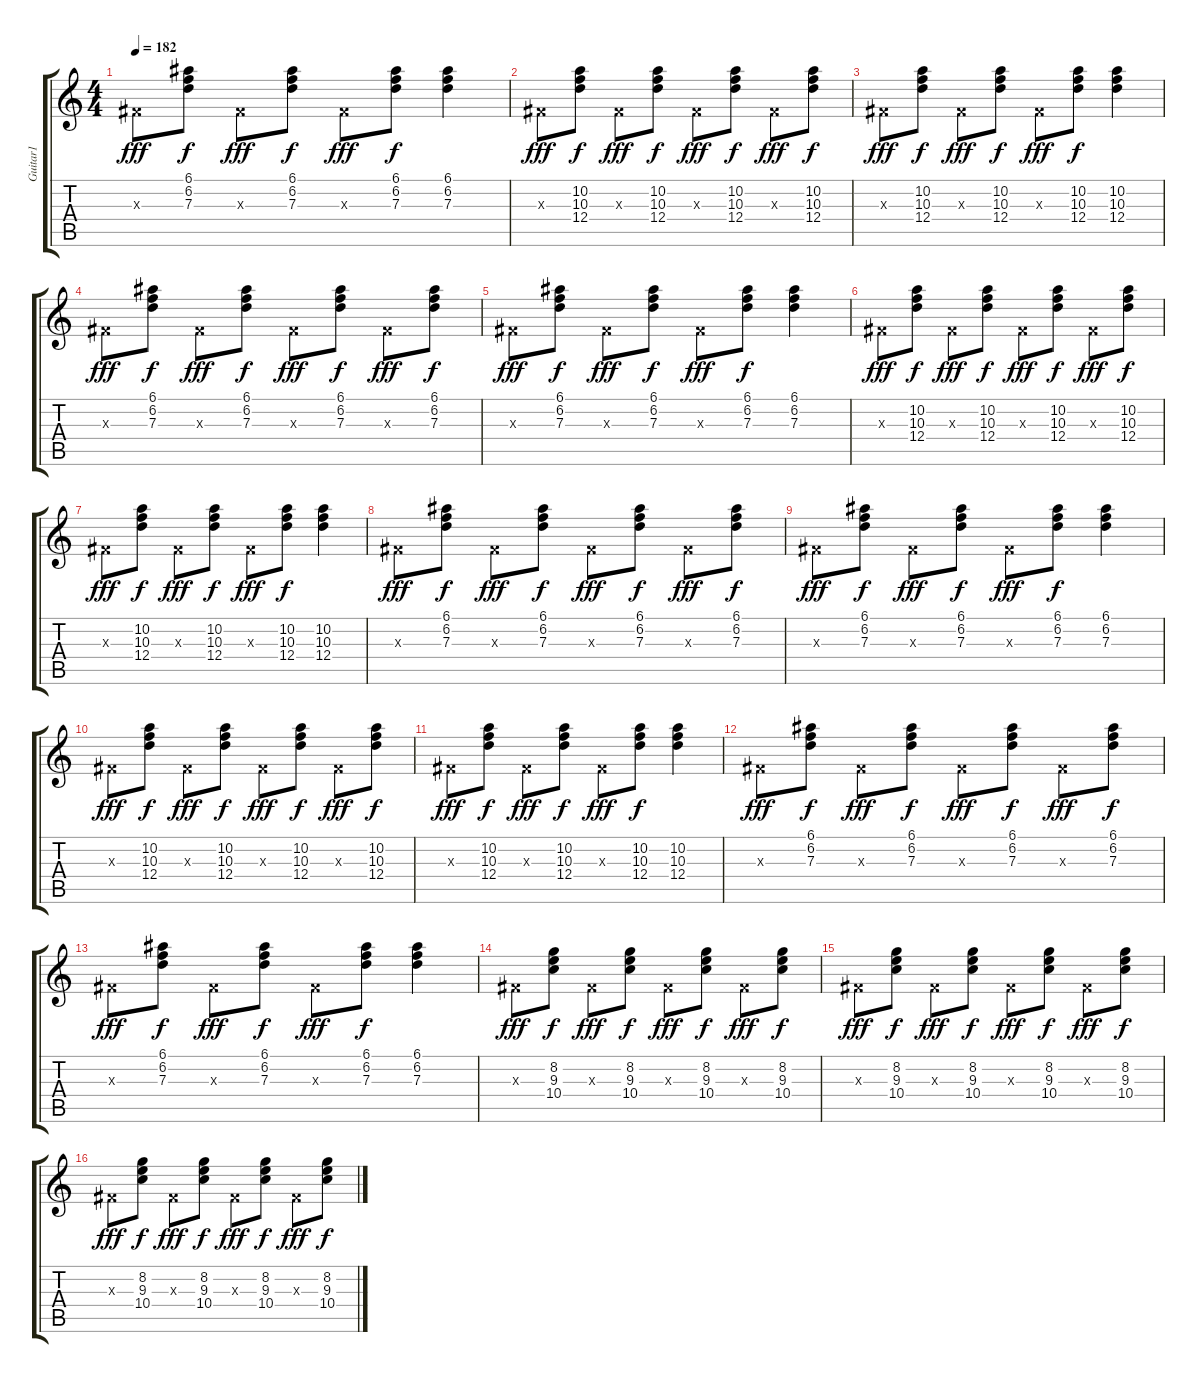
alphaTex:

\track ("Guitar1" "Guitar1") {instrument distortionguitar}
\staff {score tabs}
\tuning (E4 B3 G3 D3 A2 E2) {hide}
\ts (4 4)
\tempo 182
\clef g2
\ks c
-1.3{x}.8{dy fff} (6.1 6.2 7.3).8{dy f} -1.3{x}.8{dy fff} (6.1 6.2 7.3).8{dy f} -1.3{x}.8{dy fff} (6.1 6.2 7.3).8{dy f} (6.1 6.2 7.3).4 |
-1.3{x}.8{dy fff} (10.2 10.3 12.4).8{dy f} -1.3{x}.8{dy fff} (10.2 10.3 12.4).8{dy f} -1.3{x}.8{dy fff} (10.2 10.3 12.4).8{dy f} -1.3{x}.8{dy fff} (10.2 10.3 12.4).8{dy f} |
-1.3{x}.8{dy fff} (10.2 10.3 12.4).8{dy f} -1.3{x}.8{dy fff} (10.2 10.3 12.4).8{dy f} -1.3{x}.8{dy fff} (10.2 10.3 12.4).8{dy f} (10.2 10.3 12.4).4 |
-1.3{x}.8{dy fff} (6.1 6.2 7.3).8{dy f} -1.3{x}.8{dy fff} (6.1 6.2 7.3).8{dy f} -1.3{x}.8{dy fff} (6.1 6.2 7.3).8{dy f} -1.3{x}.8{dy fff} (6.1 6.2 7.3).8{dy f} |
-1.3{x}.8{dy fff} (6.1 6.2 7.3).8{dy f} -1.3{x}.8{dy fff} (6.1 6.2 7.3).8{dy f} -1.3{x}.8{dy fff} (6.1 6.2 7.3).8{dy f} (6.1 6.2 7.3).4 |
-1.3{x}.8{dy fff} (10.2 10.3 12.4).8{dy f} -1.3{x}.8{dy fff} (10.2 10.3 12.4).8{dy f} -1.3{x}.8{dy fff} (10.2 10.3 12.4).8{dy f} -1.3{x}.8{dy fff} (10.2 10.3 12.4).8{dy f} |
-1.3{x}.8{dy fff} (10.2 10.3 12.4).8{dy f} -1.3{x}.8{dy fff} (10.2 10.3 12.4).8{dy f} -1.3{x}.8{dy fff} (10.2 10.3 12.4).8{dy f} (10.2 10.3 12.4).4 |
-1.3{x}.8{dy fff} (6.1 6.2 7.3).8{dy f} -1.3{x}.8{dy fff} (6.1 6.2 7.3).8{dy f} -1.3{x}.8{dy fff} (6.1 6.2 7.3).8{dy f} -1.3{x}.8{dy fff} (6.1 6.2 7.3).8{dy f} |
-1.3{x}.8{dy fff} (6.1 6.2 7.3).8{dy f} -1.3{x}.8{dy fff} (6.1 6.2 7.3).8{dy f} -1.3{x}.8{dy fff} (6.1 6.2 7.3).8{dy f} (6.1 6.2 7.3).4 |
-1.3{x}.8{dy fff} (10.2 10.3 12.4).8{dy f} -1.3{x}.8{dy fff} (10.2 10.3 12.4).8{dy f} -1.3{x}.8{dy fff} (10.2 10.3 12.4).8{dy f} -1.3{x}.8{dy fff} (10.2 10.3 12.4).8{dy f} |
-1.3{x}.8{dy fff} (10.2 10.3 12.4).8{dy f} -1.3{x}.8{dy fff} (10.2 10.3 12.4).8{dy f} -1.3{x}.8{dy fff} (10.2 10.3 12.4).8{dy f} (10.2 10.3 12.4).4 |
-1.3{x}.8{dy fff} (6.1 6.2 7.3).8{dy f} -1.3{x}.8{dy fff} (6.1 6.2 7.3).8{dy f} -1.3{x}.8{dy fff} (6.1 6.2 7.3).8{dy f} -1.3{x}.8{dy fff} (6.1 6.2 7.3).8{dy f} |
-1.3{x}.8{dy fff} (6.1 6.2 7.3).8{dy f} -1.3{x}.8{dy fff} (6.1 6.2 7.3).8{dy f} -1.3{x}.8{dy fff} (6.1 6.2 7.3).8{dy f} (6.1 6.2 7.3).4 |
-1.3{x}.8{dy fff} (8.2 9.3 10.4).8{dy f} -1.3{x}.8{dy fff} (8.2 9.3 10.4).8{dy f} -1.3{x}.8{dy fff} (8.2 9.3 10.4).8{dy f} -1.3{x}.8{dy fff} (8.2 9.3 10.4).8{dy f} |
-1.3{x}.8{dy fff} (8.2 9.3 10.4).8{dy f} -1.3{x}.8{dy fff} (8.2 9.3 10.4).8{dy f} -1.3{x}.8{dy fff} (8.2 9.3 10.4).8{dy f} -1.3{x}.8{dy fff} (8.2 9.3 10.4).8{dy f} |
-1.3{x}.8{dy fff} (8.2 9.3 10.4).8{dy f} -1.3{x}.8{dy fff} (8.2 9.3 10.4).8{dy f} -1.3{x}.8{dy fff} (8.2 9.3 10.4).8{dy f} -1.3{x}.8{dy fff} (8.2 9.3 10.4).8{dy f}
